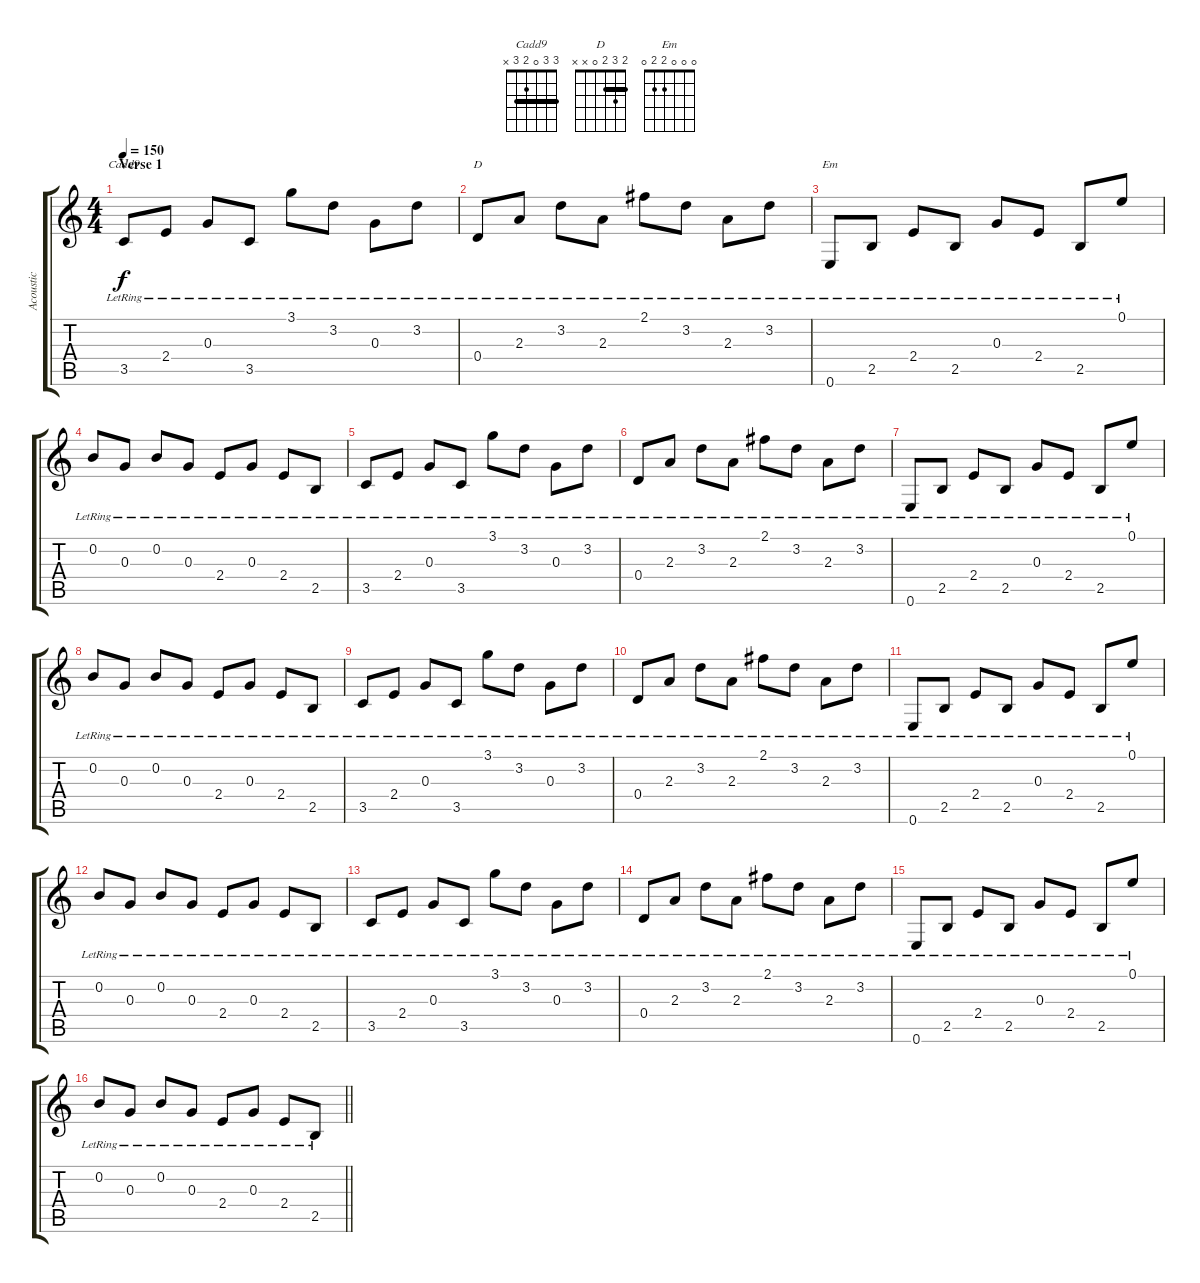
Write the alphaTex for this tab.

\track ("Acoustic" "Acoustic") {instrument acousticguitarsteel}
\staff {score tabs}
\tuning (E4 B3 G3 D3 A2 E2) {hide}
\chord ("Cadd9" 3 3 0 2 3 x) {barre 3}
\chord ("D" 2 3 2 0 x x) {barre 2}
\chord ("Em" 0 0 0 2 2 0)
\ts (4 4)
\section ("" "Verse 1")
\tempo 150
\clef g2
\ks c
3.5{lr}.8{ch "Cadd9" dy f volume 11 instrument acousticguitarsteel} 2.4{lr}.8 0.3{lr}.8 3.5{lr}.8 3.1{lr}.8 3.2{lr}.8 0.3{lr}.8 3.2{lr}.8 |
0.4{lr}.8{ch "D"} 2.3{lr}.8 3.2{lr}.8 2.3{lr}.8 2.1{lr}.8 3.2{lr}.8 2.3{lr}.8 3.2{lr}.8 |
0.6{lr}.8{ch "Em"} 2.5{lr}.8 2.4{lr}.8 2.5{lr}.8 0.3{lr}.8 2.4{lr}.8 2.5{lr}.8 0.1{lr}.8 |
0.2{lr}.8 0.3{lr}.8 0.2{lr}.8 0.3{lr}.8 2.4{lr}.8 0.3{lr}.8 2.4{lr}.8 2.5{lr}.8 |
3.5{lr}.8 2.4{lr}.8 0.3{lr}.8 3.5{lr}.8 3.1{lr}.8 3.2{lr}.8 0.3{lr}.8 3.2{lr}.8 |
0.4{lr}.8 2.3{lr}.8 3.2{lr}.8 2.3{lr}.8 2.1{lr}.8 3.2{lr}.8 2.3{lr}.8 3.2{lr}.8 |
0.6{lr}.8 2.5{lr}.8 2.4{lr}.8 2.5{lr}.8 0.3{lr}.8 2.4{lr}.8 2.5{lr}.8 0.1{lr}.8 |
0.2{lr}.8 0.3{lr}.8 0.2{lr}.8 0.3{lr}.8 2.4{lr}.8 0.3{lr}.8 2.4{lr}.8 2.5{lr}.8 |
3.5{lr}.8 2.4{lr}.8 0.3{lr}.8 3.5{lr}.8 3.1{lr}.8 3.2{lr}.8 0.3{lr}.8 3.2{lr}.8 |
0.4{lr}.8 2.3{lr}.8 3.2{lr}.8 2.3{lr}.8 2.1{lr}.8 3.2{lr}.8 2.3{lr}.8 3.2{lr}.8 |
0.6{lr}.8 2.5{lr}.8 2.4{lr}.8 2.5{lr}.8 0.3{lr}.8 2.4{lr}.8 2.5{lr}.8 0.1{lr}.8 |
0.2{lr}.8 0.3{lr}.8 0.2{lr}.8 0.3{lr}.8 2.4{lr}.8 0.3{lr}.8 2.4{lr}.8 2.5{lr}.8 |
3.5{lr}.8 2.4{lr}.8 0.3{lr}.8 3.5{lr}.8 3.1{lr}.8 3.2{lr}.8 0.3{lr}.8 3.2{lr}.8 |
0.4{lr}.8 2.3{lr}.8 3.2{lr}.8 2.3{lr}.8 2.1{lr}.8 3.2{lr}.8 2.3{lr}.8 3.2{lr}.8 |
0.6{lr}.8 2.5{lr}.8 2.4{lr}.8 2.5{lr}.8 0.3{lr}.8 2.4{lr}.8 2.5{lr}.8 0.1{lr}.8 |
\barLineRight lightlight
0.2{lr}.8 0.3{lr}.8 0.2{lr}.8 0.3{lr}.8 2.4{lr}.8 0.3{lr}.8 2.4{lr}.8 2.5{lr}.8
